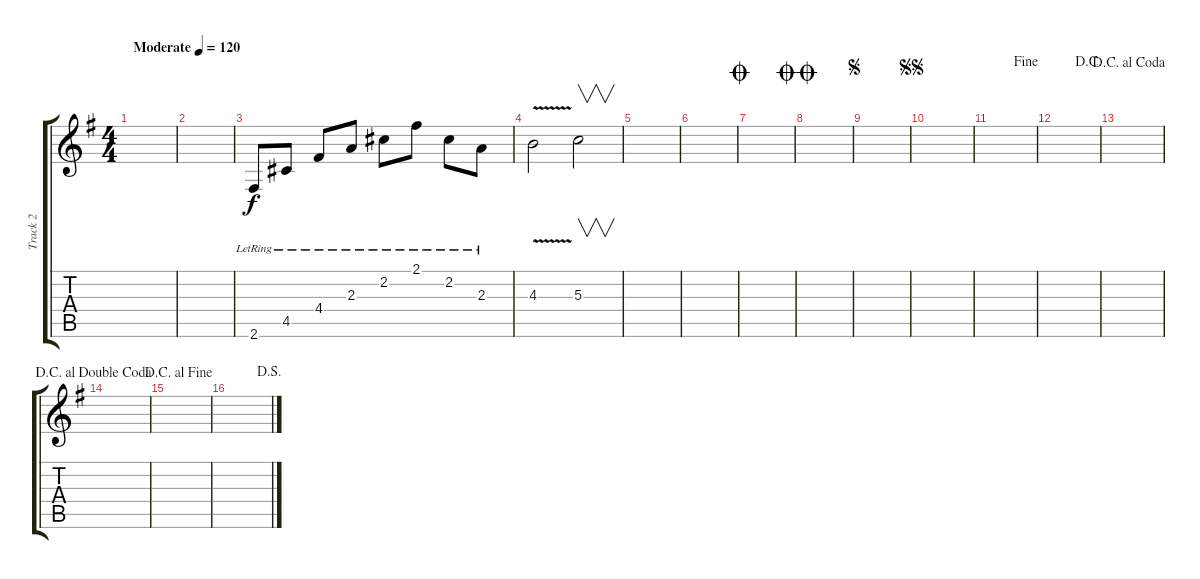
\track ("Track 2" "Track 2") {instrument acousticguitarsteel}
\staff {score tabs}
\tuning (E4 B3 G3 D3 A2 E2) {hide}
\ts (4 4)
\tempo (120 "Moderate")
\clef g2
\ks g
|
|
2.6{lr}.8 4.5{lr}.8 4.4{lr}.8 2.3{lr}.8 2.2{lr}.8 2.1{lr}.8 2.2{lr}.8 2.3{lr}.8 |
4.3{v}.2 5.3.2{v} |
|
|
\jump coda
|
\jump doublecoda
|
\jump segno
|
\jump segnosegno
|
\jump fine
|
\jump dacapo
|
\jump dacapoalcoda
|
\jump dacapoaldoublecoda
|
\jump dacapoalfine
|
\jump dalsegno
